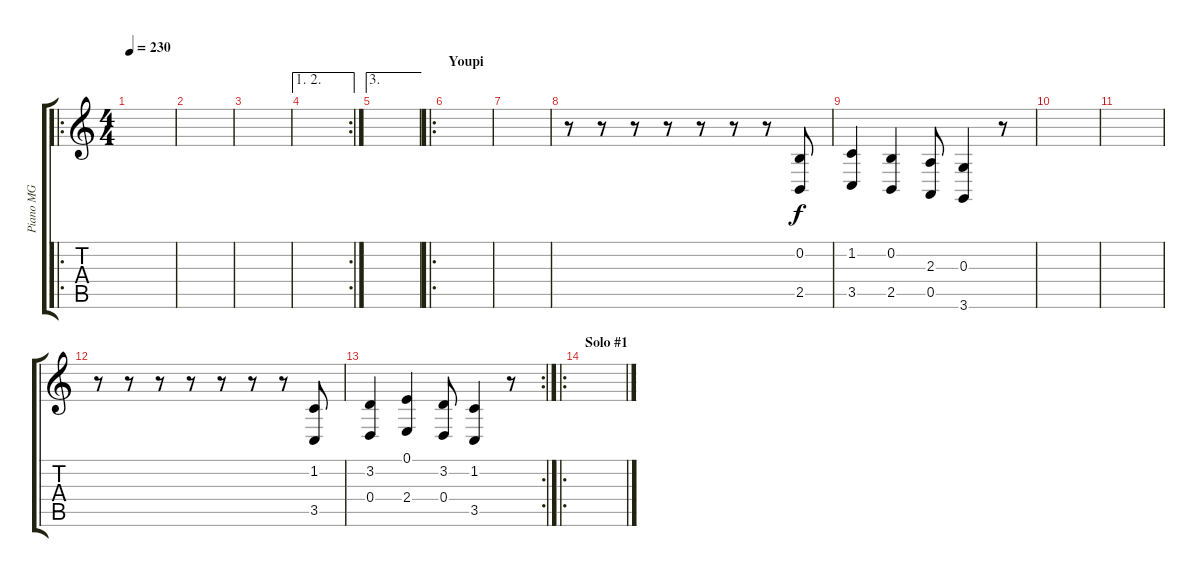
\track ("Piano MG" "Piano MG") {instrument acousticgrandpiano}
\staff {score tabs}
\tuning (E4 B3 G3 D3 A2 E2) {hide}
\ro
\ts (4 4)
\tempo 230
\clef g2
\ks c
|
|
|
\ae (1 2)
\rc 2
|
\ae 3
|
\ro
\section ("" "Youpi")
|
|
r.8 r.8 r.8 r.8 r.8 r.8 r.8 (0.2 2.5).8 |
(1.2 3.5).4 (0.2 2.5).4 (2.3 0.5).8 (0.3 3.6).4 r.8 |
|
|
r.8 r.8 r.8 r.8 r.8 r.8 r.8 (1.2 3.5).8 |
\rc 2
(3.2 0.4).4 (0.1 2.4).4 (3.2 0.4).8 (1.2 3.5).4 r.8 |
\ro
\section ("" "Solo #1")
